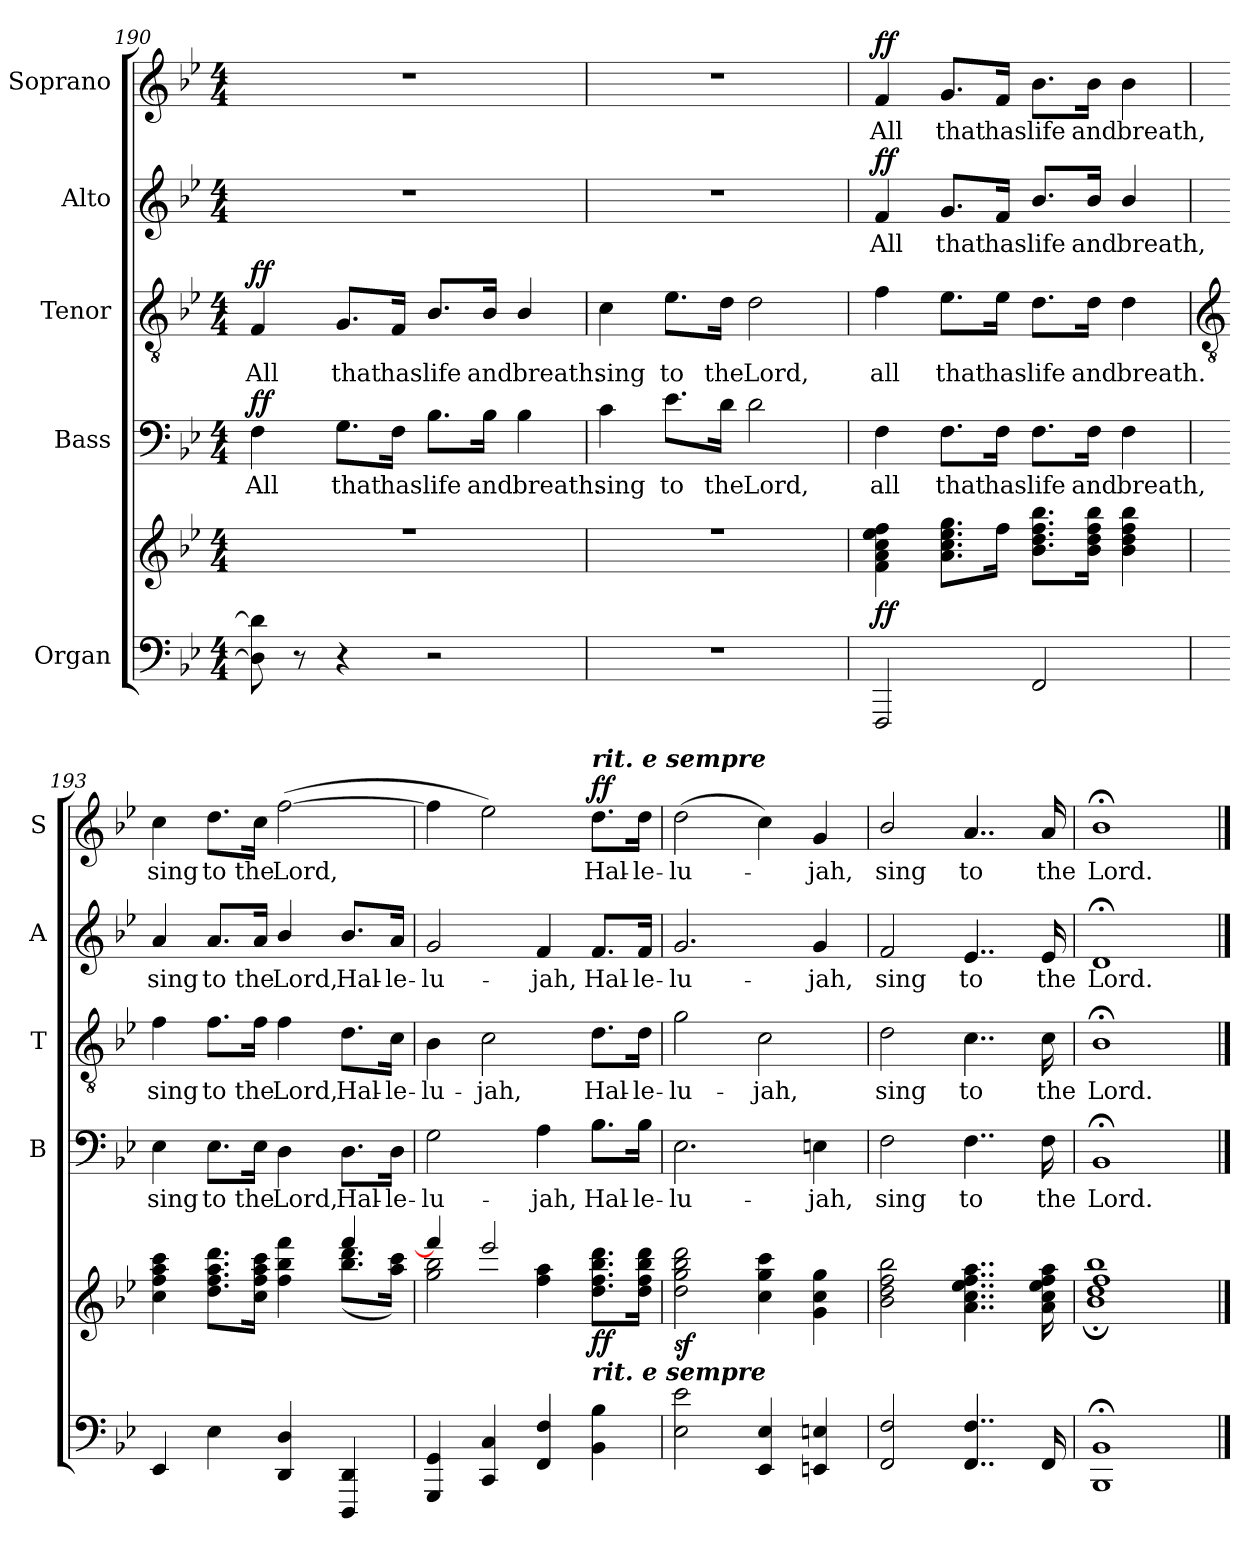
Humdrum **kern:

**kern	**kern	**dynam	**kern	**text	**dynam	**kern	**text	**dynam	**kern	**text	**dynam	**kern	**text	**dynam
*part5	*part5	*part5	*part4	*part4	*part4	*part3	*part3	*part3	*part2	*part2	*part2	*part1	*part1	*part1
*staff6	*staff5	*staff5/6	*staff4	*staff4	*staff4	*staff3	*staff3	*staff3	*staff2	*staff2	*staff2	*staff1	*staff1	*staff1
*I"Organ	*	*	*I"Bass	*	*	*I"Tenor	*	*	*I"Alto	*	*	*I"Soprano	*	*
*	*	*	*I'B	*	*	*I'T	*	*	*I'A	*	*	*I'S	*	*
*clefF4	*clefG2	*	*clefF4	*	*	*clefGv2	*	*	*clefG2	*	*	*clefG2	*	*
*k[b-e-]	*k[b-e-]	*	*k[b-e-]	*	*	*k[b-e-]	*	*	*k[b-e-]	*	*	*k[b-e-]	*	*
*B-:	*B-:	*	*B-:	*	*	*B-:	*	*	*B-:	*	*	*B-:	*	*
*M4/4	*M4/4	*	*M4/4	*	*	*M4/4	*	*	*M4/4	*	*	*M4/4	*	*
=190	=190	=190	=190	=190	=190	=190	=190	=190	=190	=190	=190	=190	=190	=190
*	*^	*	*	*	*	*	*	*	*	*	*	*	*	*
!	!	!	!	!	!LO:LY:b	!LO:DY:b	!	!LO:LY:b	!LO:DY:b	!	!	!	!	!	!
8D] 8d]	1r	1ryy	.	4F	All	ff	4F	All	ff	1r	.	.	1r	.	.
8r	.	.	.	.	.	.	.	.	.	.	.	.	.	.	.
!	!	!	!	!	!LO:LY:b	!	!	!LO:LY:b	!	!	!	!	!	!	!
4r	.	.	.	8.G\L	that	.	8.G/L	that	.	.	.	.	.	.	.
!	!	!	!	!	!LO:LY:b	!	!	!LO:LY:b	!	!	!	!	!	!	!
.	.	.	.	16F\Jk	has	.	16F/Jk	has	.	.	.	.	.	.	.
!	!	!	!	!	!LO:LY:b	!	!	!LO:LY:b	!	!	!	!	!	!	!
2r	.	.	.	8.B-\L	life	.	8.B-/L	life	.	.	.	.	.	.	.
!	!	!	!	!	!LO:LY:b	!	!	!LO:LY:b	!	!	!	!	!	!	!
.	.	.	.	16B-\Jk	and	.	16B-/Jk	and	.	.	.	.	.	.	.
!	!	!	!	!	!LO:LY:b	!	!	!LO:LY:b	!	!	!	!	!	!	!
.	.	.	.	4B-	breath.	.	4B-/	breath.	.	.	.	.	.	.	.
=191	=191	=191	=191	=191	=191	=191	=191	=191	=191	=191	=191	=191	=191	=191	=191
!	!	!	!	!	!LO:LY:b	!	!	!LO:LY:b	!	!	!	!	!	!	!
1r	1r	1ryy	.	4c	sing	.	4c	sing	.	1r	.	.	1r	.	.
!	!	!	!	!	!LO:LY:b	!	!	!LO:LY:b	!	!	!	!	!	!	!
.	.	.	.	8.e-\L	to	.	8.e-\L	to	.	.	.	.	.	.	.
!	!	!	!	!	!LO:LY:b	!	!	!LO:LY:b	!	!	!	!	!	!	!
.	.	.	.	16d\Jk	the	.	16d\Jk	the	.	.	.	.	.	.	.
!	!	!	!	!	!LO:LY:b	!	!	!LO:LY:b	!	!	!	!	!	!	!
.	.	.	.	2d	Lord,	.	2d	Lord,	.	.	.	.	.	.	.
=192	=192	=192	=192	=192	=192	=192	=192	=192	=192	=192	=192	=192	=192	=192	=192
!	!	!	!LO:DY:b	!	!LO:LY:b	!	!	!LO:LY:b	!	!	!LO:LY:b	!LO:DY:b	!	!LO:LY:b	!LO:DY:b
2FFF	4f\ 4a\ 4cc\ 4ee-\ 4ff\	2ryy	ff	4F	all	.	4f	all	.	4f	All	ff	4f	All	ff
!	!	!	!	!	!LO:LY:b	!	!	!LO:LY:b	!	!	!LO:LY:b	!	!	!LO:LY:b	!
.	8.a\ 8.cc\ 8.ee-\ 8.gg\L	.	.	8.F\L	that	.	8.e-\L	that	.	8.g/L	that	.	8.g/L	that	.
!	!	!	!	!	!LO:LY:b	!	!	!LO:LY:b	!	!	!LO:LY:b	!	!	!LO:LY:b	!
.	16ff\J	.	.	16F\Jk	has	.	16e-\Jk	has	.	16f/Jk	has	.	16f/Jk	has	.
!	!	!	!	!	!LO:LY:b	!	!	!LO:LY:b	!	!	!LO:LY:b	!	!	!LO:LY:b	!
2FF	8.b-\ 8.dd\ 8.ff\ 8.bb-\L	2ryy	.	8.F\L	life	.	8.d\L	life	.	8.b-/L	life	.	8.b-\L	life	.
!	!	!	!	!	!LO:LY:b	!	!	!LO:LY:b	!	!	!LO:LY:b	!	!	!LO:LY:b	!
.	16b-\ 16dd\ 16ff\ 16bb-\J	.	.	16F\Jk	and	.	16d\Jk	and	.	16b-/Jk	and	.	16b-\Jk	and	.
!	!	!	!	!	!LO:LY:b	!	!	!LO:LY:b	!	!	!LO:LY:b	!	!	!LO:LY:b	!
.	4b-\ 4dd\ 4ff\ 4bb-\	.	.	4F	breath,	.	4d	breath.	.	4b-/	breath,	.	4b-	breath,	.
!!LO:LB:g=z
=193	=193	=193	=193	=193	=193	=193	=193	=193	=193	=193	=193	=193	=193	=193	=193
*	*	*	*	*	*	*	*clefGv2	*	*	*	*	*	*	*	*
!	!	!	!	!	!LO:LY:b	!	!	!LO:LY:b	!	!	!LO:LY:b	!	!	!LO:LY:b	!
4EE-	4cc\ 4ff\ 4aa\ 4ccc\	2ryy	.	4E-	sing	.	4f	sing	.	4a	sing	.	4cc	sing	.
!	!	!	!	!	!LO:LY:b	!	!	!LO:LY:b	!	!	!LO:LY:b	!	!	!LO:LY:b	!
4E-	8.dd\ 8.ff\ 8.aa\ 8.ddd\L	.	.	8.E-\L	to	.	8.f\L	to	.	8.a/L	to	.	8.dd\L	to	.
!	!	!	!	!	!LO:LY:b	!	!	!LO:LY:b	!	!	!LO:LY:b	!	!	!LO:LY:b	!
.	16cc\ 16ff\ 16aa\ 16ccc\J	.	.	16E-\Jk	the	.	16f\Jk	the	.	16a/Jk	the	.	16cc\Jk	the	.
!	!	!	!	!	!LO:LY:b	!	!	!LO:LY:b	!	!	!LO:LY:b	!	!	!LO:LY:b	!
4DD 4D	4ff\ 4bb-\ 4fff\	4ryy	.	4D	Lord,	.	4f	Lord,	.	4b-/	Lord,	.	(>[2ff	Lord,	.
!	!	!	!	!	!LO:LY:b	!	!	!LO:LY:b	!	!	!LO:LY:b	!	!	!	!
4DDD 4DD	4fff/	(>8.bb- 8.dddL	.	8.D\L	Hal-	.	8.d\L	Hal-	.	8.b-/L	Hal-	.	.	.	.
!	!	!	!	!	!LO:LY:b	!	!	!LO:LY:b	!	!	!LO:LY:b	!	!	!	!
.	.	16aa 16cccJ)	.	16D\Jk	-le-	.	16c\Jk	-le-	.	16a/Jk	-le-	.	.	.	.
=194	=194	=194	=194	=194	=194	=194	=194	=194	=194	=194	=194	=194	=194	=194	=194
!	!	!	!	!	!LO:LY:b	!	!	!LO:LY:b	!	!	!LO:LY:b	!	!	!	!
4GGG 4GG	4fff/]	2gg 2bb-	.	2G	-lu-	.	4B-	-lu-	.	2g	-lu-	.	4ff]	.	.
!	!	!	!	!	!	!	!	!LO:LY:b	!	!	!	!	!	!	!
4CC 4C	2eee-/	.	.	.	.	.	2c	-jah,	.	.	.	.	2ee-)	.	.
!	!	!	!	!	!LO:LY:b	!	!	!	!	!	!LO:LY:b	!	!	!	!
4FF 4F	.	4ff 4aa	.	4A	-jah,	.	.	.	.	4f	-jah,	.	.	.	.
!	!	!	!	!	!	!	!	!	!	!	!	!	!LO:TX:a:Bi:t=rit. e sempre	!	!
!	!LO:TX:b:Bi:t=rit. e sempre	!	!	!	!	!	!	!	!	!	!	!	!	!	!
!	!	!	!LO:DY:b	!	!LO:LY:b	!	!	!LO:LY:b	!	!	!LO:LY:b	!	!	!LO:LY:b	!LO:DY:a
4BB- 4B-	8.dd\ 8.ff\ 8.bb-\ 8.ddd\L	4ryy	ff	8.B-\L	Hal-	.	8.d\L	Hal-	.	8.f/L	Hal-	.	8.dd\L	Hal-	ff
!	!	!	!	!	!LO:LY:b	!	!	!LO:LY:b	!	!	!LO:LY:b	!	!	!LO:LY:b	!
.	16dd\ 16ff\ 16bb-\ 16ddd\J	.	.	16B-\Jk	-le-	.	16d\Jk	-le-	.	16f/Jk	-le-	.	16dd\Jk	-le-	.
=195	=195	=195	=195	=195	=195	=195	=195	=195	=195	=195	=195	=195	=195	=195	=195
!	!	!	!LO:DY:b	!	!LO:LY:b	!	!	!LO:LY:b	!	!	!LO:LY:b	!	!	!LO:LY:b	!
2E- 2e-	2dd\ 2gg\ 2bb-\ 2ddd\	2ryy	sf	2.E-	-lu-	.	2g	-lu-	.	2.g	-lu-	.	(>2dd	-lu-	.
!	!	!	!	!	!	!	!	!LO:LY:b	!	!	!	!	!	!	!
4EE- 4E-	4cc\ 4gg\ 4ccc\	2ryy	.	.	.	.	2c	-jah,	.	.	.	.	4cc)	.	.
!	!	!	!	!	!LO:LY:b	!	!	!	!	!	!LO:LY:b	!	!	!LO:LY:b	!
4EEn 4En	4g\ 4cc\ 4gg\	.	.	4En	-jah,	.	.	.	.	4g	-jah,	.	4g	jah,	.
=196	=196	=196	=196	=196	=196	=196	=196	=196	=196	=196	=196	=196	=196	=196	=196
!	!	!	!	!	!LO:LY:b	!	!	!LO:LY:b	!	!	!LO:LY:b	!	!	!LO:LY:b	!
2FF 2F	2b-\ 2dd\ 2ff\ 2bb-\	2ryy	.	2F	sing	.	2d	sing	.	2f	sing	.	2b-/	sing	.
!	!	!	!	!	!LO:LY:b	!	!	!LO:LY:b	!	!	!LO:LY:b	!	!	!LO:LY:b	!
4..FF 4..F	4..a\ 4..cc\ 4..ee-\ 4..ff\ 4..aa\	2ryy	.	4..F	to	.	4..c	to	.	4..e-	to	.	4..a	to	.
!	!	!	!	!	!LO:LY:b	!	!	!LO:LY:b	!	!	!LO:LY:b	!	!	!LO:LY:b	!
16FF	16a\ 16cc\ 16ee-\ 16ff\ 16aa\	.	.	16F	the	.	16c	the	.	16e-	the	.	16a	the	.
=197	=197	=197	=197	=197	=197	=197	=197	=197	=197	=197	=197	=197	=197	=197	=197
!	!	!	!	!	!LO:LY:b	!	!	!LO:LY:b	!	!	!LO:LY:b	!	!	!LO:LY:b	!
1BBB-;< 1BB-;<	1ff	1b-;< 1dd;< 1bb-;<	.	1BB-;<	Lord.	.	1B-;<	Lord.	.	1d;<	Lord.	.	1b-;<	Lord.	.
*	*v	*v	*	*	*	*	*	*	*	*	*	*	*	*	*
==	==	==	==	==	==	==	==	==	==	==	==	==	==	==
*-	*-	*-	*-	*-	*-	*-	*-	*-	*-	*-	*-	*-	*-	*-
